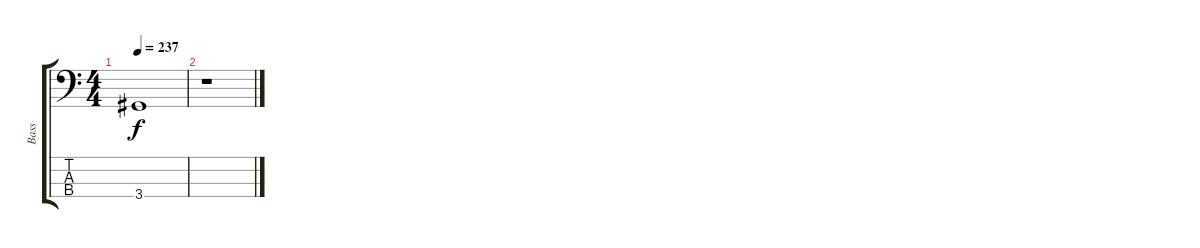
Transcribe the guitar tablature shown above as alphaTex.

\track ("Bass" "Bass") {instrument acousticbass}
\staff {score tabs}
\tuning (Ab2 Eb2 Bb1 F1) {hide}
\ts (4 4)
\tempo 237
\clef f4
\ks c
3.4.1{dy f} |
r.1
